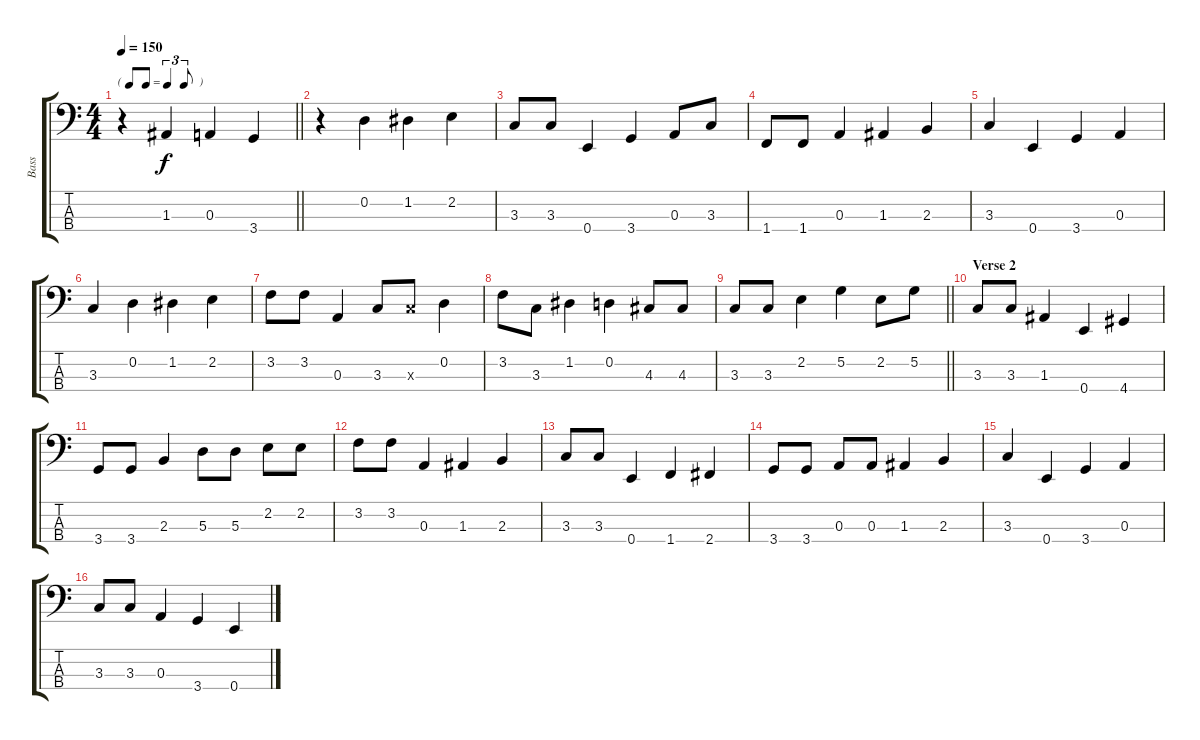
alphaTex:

\track ("Bass" "Bass") {instrument electricbasspick}
\staff {score tabs}
\tuning (G2 D2 A1 E1) {hide}
\ts (4 4)
\tf triplet8th
\tempo 150
\clef f4
\barLineRight lightlight
\ks c
r.4{dy ff} 1.3.4{dy f} 0.3.4 3.4.4 |
r.4 0.2.4 1.2.4 2.2.4 |
3.3.8 3.3.8 0.4.4 3.4.4 0.3.8 3.3.8 |
1.4.8 1.4.8 0.3.4 1.3.4 2.3.4 |
3.3.4 0.4.4 3.4.4 0.3.4 |
3.3.4 0.2.4 1.2.4 2.2.4 |
3.2.8 3.2.8 0.3.4 3.3.8 3.3{x}.8 0.2.4 |
3.2.8 3.3.8 1.2.4 0.2.4 4.3.8 4.3.8 |
\barLineRight lightlight
3.3.8 3.3.8 2.2.4 5.2.4 2.2.8 5.2.8 |
\section ("" "Verse 2")
3.3.8 3.3.8 1.3.4 0.4.4 4.4.4 |
3.4.8 3.4.8 2.3.4 5.3.8 5.3.8 2.2.8 2.2.8 |
3.2.8 3.2.8 0.3.4 1.3.4 2.3.4 |
3.3.8 3.3.8 0.4.4 1.4.4 2.4.4 |
3.4.8 3.4.8 0.3.8 0.3.8 1.3.4 2.3.4 |
3.3.4 0.4.4 3.4.4 0.3.4 |
3.3.8 3.3.8 0.3.4 3.4.4 0.4.4
